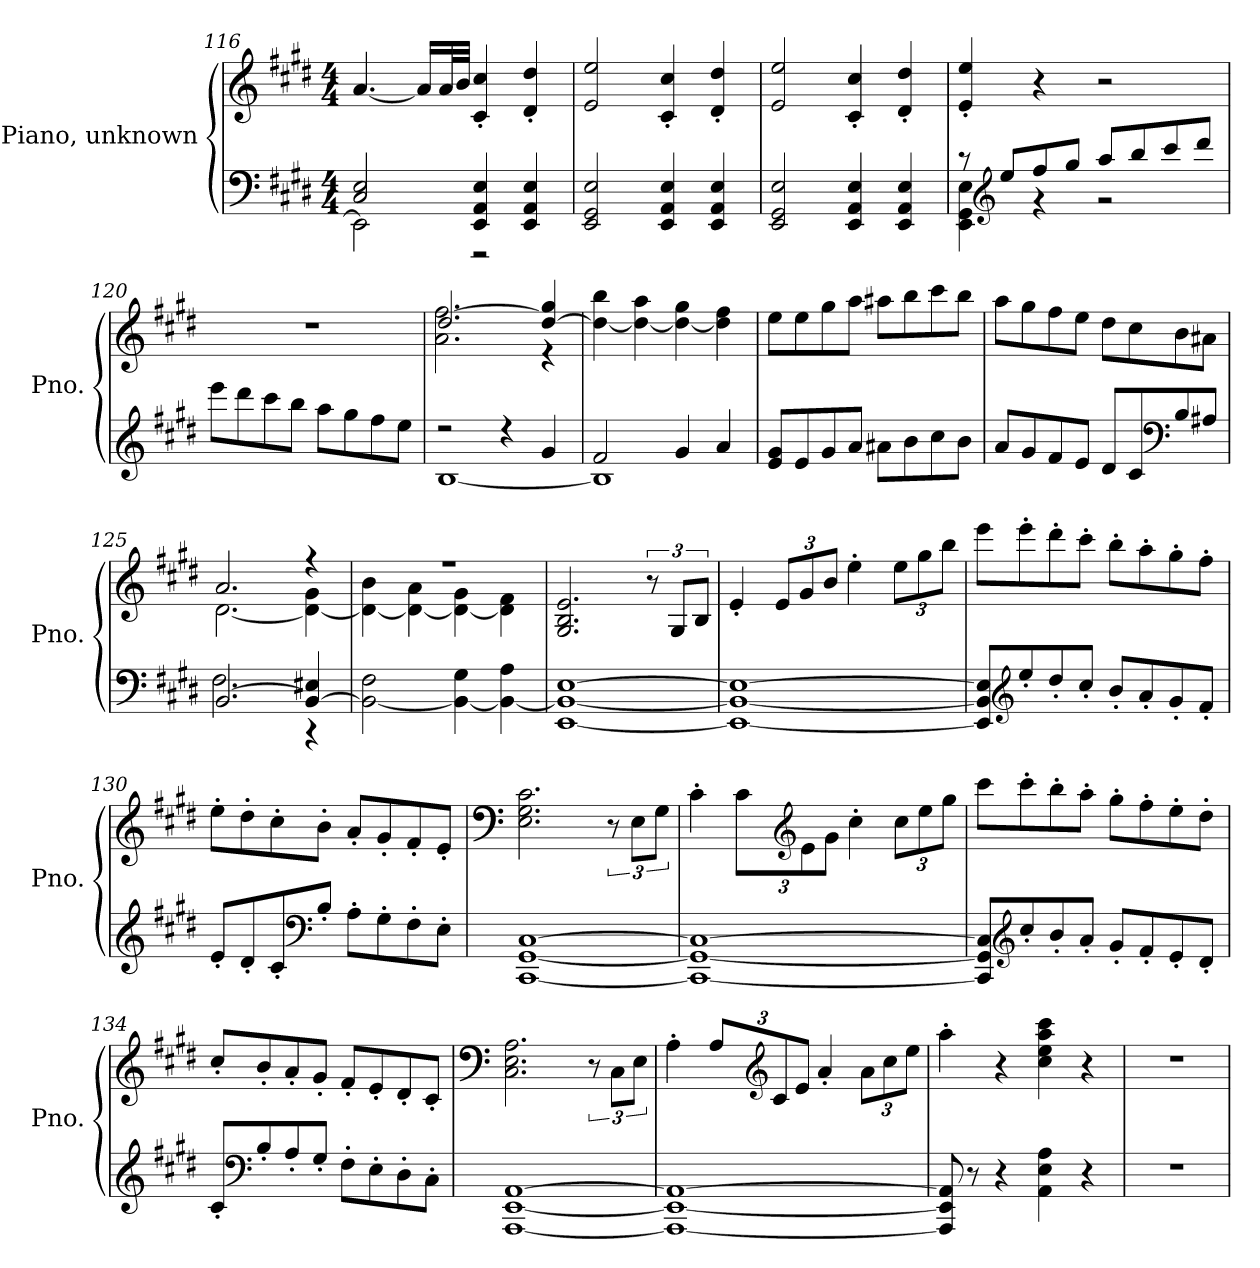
**kern	**kern
*part1	*part1
*staff2	*staff1
*I"Piano, unknown	*
*I'Pno.	*
*clefF4	*clefG2
*k[f#c#g#d#]	*k[f#c#g#d#]
*M4/4	*M4/4
=116	=116
*^	*
2C#/ 2E/	2EE\]	[4.a/
.	.	16a/LL]
.	.	32a/L
.	.	32b/JJJ
4EE/ 4AA/ 4E/	2r	4c#/' 4cc#/'
4EE/ 4AA/ 4E/	.	4d#/' 4dd#/'
*v	*v	*
=117	=117
2EE/ 2GG#/ 2E/	2e/ 2ee/
4EE/ 4AA/ 4E/	4c#/' 4cc#/'
4EE/ 4AA/ 4E/	4d#/' 4dd#/'
=118	=118
2EE/ 2GG#/ 2E/	2e/ 2ee/
4EE/ 4AA/ 4E/	4c#/' 4cc#/'
4EE/ 4AA/ 4E/	4d#/' 4dd#/'
=119	=119
*^	*
8r	4EE\ 4GG#\ 4E\	4e/' 4ee/'
*clefG2	*	*
8ee/L	.	.
8ff#/	4r	4r
8gg#/J	.	.
8aa/L	2r	2r
8bb/	.	.
8ccc#/	.	.
8ddd#/J	.	.
*v	*v	*
!!LO:LB:g=z
=120	=120
8eee\L	1r
8ddd#\	.
8ccc#\	.
8bb\J	.
8aa\L	.
8gg#\	.
8ff#\	.
8ee\J	.
=121	=121
*^	*^
2r	[1B	[2.dd#/	2.a\ 2.ff#\
4r	.	.	.
4g#/	.	4dd#/_ 4gg#/	4r
*	*	*v	*v
=122	=122	=122
2f#/	1B]	4dd#\_ 4bb\
.	.	4dd#\_ 4aa\
4g#/	.	4dd#\_ 4gg#\
4a/	.	4dd#\] 4ff#\
*v	*v	*
=123	=123
8e/ 8g#/L	8ee\L
8e/	8ee\
8g#/	8gg#\
8a/J	8aa\J
8a#X\L	8aa#X\L
8b\	8bb\
8cc#\	8ccc#\
8b\J	8bb\J
=124	=124
8a/L	8aa\L
8g#/	8gg#\
8f#/	8ff#\
8e/J	8ee\J
8d#/L	8dd#\L
8c#/	8cc#\
*clefF4	*
8B/	8b\
8A#X/J	8a#X\J
!!LO:LB:g=z
=125	=125
*^	*^
[2.BB/	2.F#\	2.a/	[2.d#\
4BB/_ 4E#X/	4r	4r	4d#\_ 4g#\
*v	*v	*	*
=126	=126	=126
2BB\_ 2F#\	1r	4d#\_ 4b\
.	.	4d#\_ 4a\
4BB\_ 4G#\	.	4d#\_ 4g#\
4BB\_ 4A\	.	4d#\] 4f#\
*	*v	*v
=127	=127
[1EE 1BB_ [1E	2.G#/ 2.B/ 2.e/
.	12r
.	12G#/L
.	12B/J
=128	=128
1EE_ 1BB_ 1E_	4e'/
*	*Xbrackettup
.	12e/L
.	12g#/
.	12b/J
.	4ee'\
.	12ee\L
.	12gg#\
.	12bb\J
=129	=129
8EE/] 8BB/] 8E/]L	8eee\L
*clefG2	*
8ee'/	8eee'\
8dd#'/	8ddd#'\
8cc#'/J	8ccc#'\J
8b'/L	8bb'\L
8a'/	8aa'\
8g#'/	8gg#'\
8f#'/J	8ff#'\J
!!LO:LB:g=z
=130	=130
8e'/L	8ee'\L
8d#'/	8dd#'\
8c#'/	8cc#'\
*clefF4	*
8B'/J	8b'\J
8A'\L	8a'/L
8G#'\	8g#'/
8F#'\	8f#'/
8E'\J	8e'/J
=131	=131
*	*clefF4
[1CC# [1GG# [1C#	2.E\ 2.G#\ 2.c#\
*	*brackettup
.	12r
.	12E\L
.	12G#\J
=132	=132
1CC#_ 1GG#_ 1C#_	4c#'\
*	*Xbrackettup
.	12c#\L
*	*clefG2
.	12e\
.	12g#\J
.	4cc#'\
.	12cc#\L
.	12ee\
.	12gg#\J
=133	=133
8CC#/] 8GG#/] 8C#/]L	8ccc#\L
*clefG2	*
8cc#'/	8ccc#'\
8b'/	8bb'\
8a'/J	8aa'\J
8g#'/L	8gg#'\L
8f#'/	8ff#'\
8e'/	8ee'\
8d#'/J	8dd#'\J
!!LO:LB:g=z
=134	=134
8c#'/L	8cc#'/L
*clefF4	*
8B'/	8b'/
8A'/	8a'/
8G#'/J	8g#'/J
8F#'\L	8f#'/L
8E'\	8e'/
8D#'\	8d#'/
8C#'\J	8c#'/J
=135	=135
*	*clefF4
[1AAA [1EE [1AA	2.C#\ 2.E\ 2.A\
*	*brackettup
.	12r
.	12C#\L
.	12E\J
=136	=136
1AAA_ 1EE_ 1AA_	4A'\
*	*Xbrackettup
.	12A/L
*	*clefG2
.	12c#/
.	12e/J
.	4a'/
.	12a\L
.	12cc#\
.	12ee\J
=137	=137
8AAA/] 8EE/] 8AA/]	4aa'\
8r	.
4r	4r
4AA\ 4E\ 4A\	4cc#\ 4ee\ 4aa\ 4ccc#\
4r	4r
=138	=138
1r	1r
=	=
*-	*-
